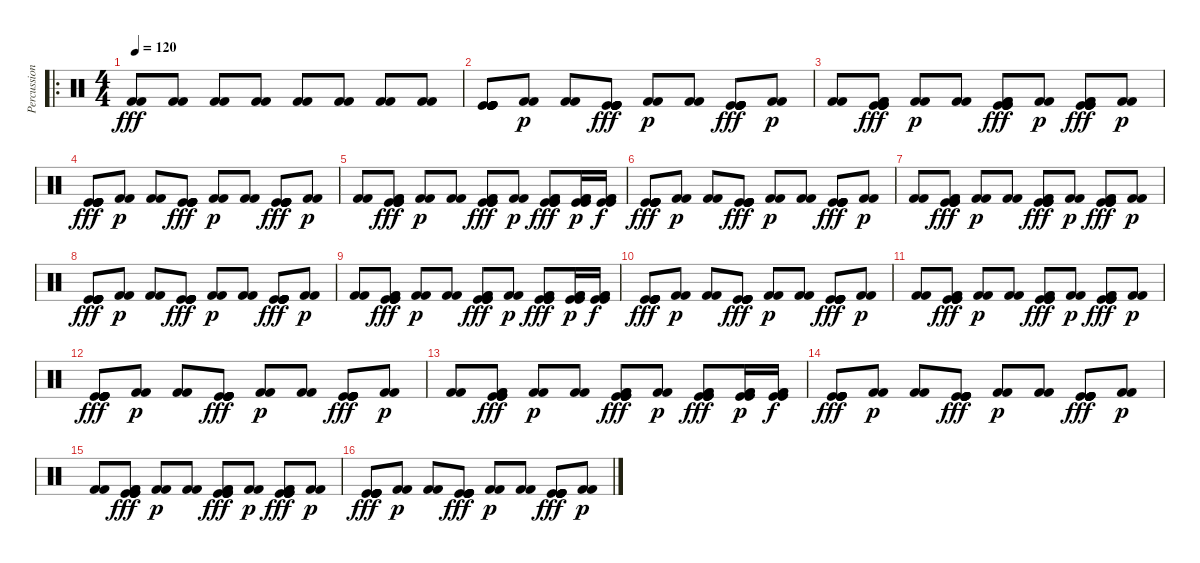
\track ("Percussions" "Percussion") {instrument percussion}
\staff {score}
\articulation defaults
\ro
\ts (4 4)
\tempo 120
\clef neutral
\ks c
("Kick (hit) 2" "Kick (hit) 2").8{dy fff volume 0} ("Kick (hit) 2" "Kick (hit) 2").8{volume 16} ("Kick (hit) 2" "Kick (hit) 2").8 ("Kick (hit) 2" "Kick (hit) 2").8 ("Kick (hit) 2" "Kick (hit) 2").8 ("Kick (hit) 2" "Kick (hit) 2").8 ("Kick (hit) 2" "Kick (hit) 2").8 ("Kick (hit) 2" "Kick (hit) 2").8 |
("Kick (hit)" "Kick (hit)" "Kick (hit)" "Kick (hit)" "Kick (hit)" "Kick (hit)").8 ("Kick (hit) 2" "Kick (hit) 2").8{dy p} ("Kick (hit) 2" "Kick (hit) 2").8 ("Kick (hit)" "Kick (hit)" "Kick (hit)" "Kick (hit)" "Kick (hit)" "Kick (hit)").8{dy fff} ("Kick (hit) 2" "Kick (hit) 2").8{dy p} ("Kick (hit) 2" "Kick (hit) 2").8 ("Kick (hit)" "Kick (hit)" "Kick (hit)" "Kick (hit)" "Kick (hit)" "Kick (hit)").8{dy fff} ("Kick (hit) 2" "Kick (hit) 2").8{dy p} |
("Kick (hit) 2" "Kick (hit) 2").8 ("Kick (hit)" "Kick (hit)" "Kick (hit) 2" "Kick (hit) 2" "Kick (hit)" "Kick (hit)").8{dy fff} ("Kick (hit) 2" "Kick (hit) 2").8{dy p} ("Kick (hit) 2" "Kick (hit) 2").8 ("Kick (hit)" "Kick (hit)" "Kick (hit) 2" "Kick (hit) 2" "Kick (hit)" "Kick (hit)").8{dy fff} ("Kick (hit) 2" "Kick (hit) 2").8{dy p} ("Kick (hit)" "Kick (hit)" "Kick (hit) 2" "Kick (hit) 2" "Kick (hit)" "Kick (hit)").8{dy fff} ("Kick (hit) 2" "Kick (hit) 2").8{dy p} |
("Kick (hit)" "Kick (hit)" "Kick (hit)" "Kick (hit)" "Kick (hit)" "Kick (hit)").8{dy fff} ("Kick (hit) 2" "Kick (hit) 2").8{dy p} ("Kick (hit) 2" "Kick (hit) 2").8 ("Kick (hit)" "Kick (hit)" "Kick (hit)" "Kick (hit)" "Kick (hit)" "Kick (hit)").8{dy fff} ("Kick (hit) 2" "Kick (hit) 2").8{dy p} ("Kick (hit) 2" "Kick (hit) 2").8 ("Kick (hit)" "Kick (hit)" "Kick (hit)" "Kick (hit)" "Kick (hit)" "Kick (hit)").8{dy fff} ("Kick (hit) 2" "Kick (hit) 2").8{dy p} |
("Kick (hit) 2" "Kick (hit) 2").8 ("Kick (hit)" "Kick (hit)" "Kick (hit) 2" "Kick (hit) 2" "Kick (hit)" "Kick (hit)").8{dy fff} ("Kick (hit) 2" "Kick (hit) 2").8{dy p} ("Kick (hit) 2" "Kick (hit) 2").8 ("Kick (hit)" "Kick (hit)" "Kick (hit) 2" "Kick (hit) 2" "Kick (hit)" "Kick (hit)").8{dy fff} ("Kick (hit) 2" "Kick (hit) 2").8{dy p} ("Kick (hit)" "Kick (hit)" "Kick (hit) 2" "Kick (hit) 2" "Kick (hit)" "Kick (hit)").8{dy fff} ("Kick (hit)" "Kick (hit) 2" "Kick (hit) 2" "Kick (hit)").16{dy p} ("Kick (hit)" "Kick (hit) 2" "Kick (hit) 2" "Kick (hit)").16{dy f} |
("Kick (hit)" "Kick (hit)" "Kick (hit)" "Kick (hit)" "Kick (hit)" "Kick (hit)").8{dy fff} ("Kick (hit) 2" "Kick (hit) 2").8{dy p} ("Kick (hit) 2" "Kick (hit) 2").8 ("Kick (hit)" "Kick (hit)" "Kick (hit)" "Kick (hit)" "Kick (hit)" "Kick (hit)").8{dy fff} ("Kick (hit) 2" "Kick (hit) 2").8{dy p} ("Kick (hit) 2" "Kick (hit) 2").8 ("Kick (hit)" "Kick (hit)" "Kick (hit)" "Kick (hit)" "Kick (hit)" "Kick (hit)").8{dy fff} ("Kick (hit) 2" "Kick (hit) 2").8{dy p} |
("Kick (hit) 2" "Kick (hit) 2").8 ("Kick (hit)" "Kick (hit)" "Kick (hit) 2" "Kick (hit) 2" "Kick (hit)" "Kick (hit)").8{dy fff} ("Kick (hit) 2" "Kick (hit) 2").8{dy p} ("Kick (hit) 2" "Kick (hit) 2").8 ("Kick (hit)" "Kick (hit)" "Kick (hit) 2" "Kick (hit) 2" "Kick (hit)" "Kick (hit)").8{dy fff} ("Kick (hit) 2" "Kick (hit) 2").8{dy p} ("Kick (hit)" "Kick (hit)" "Kick (hit) 2" "Kick (hit) 2" "Kick (hit)" "Kick (hit)").8{dy fff} ("Kick (hit) 2" "Kick (hit) 2").8{dy p} |
("Kick (hit)" "Kick (hit)" "Kick (hit)" "Kick (hit)" "Kick (hit)" "Kick (hit)").8{dy fff} ("Kick (hit) 2" "Kick (hit) 2").8{dy p} ("Kick (hit) 2" "Kick (hit) 2").8 ("Kick (hit)" "Kick (hit)" "Kick (hit)" "Kick (hit)" "Kick (hit)" "Kick (hit)").8{dy fff} ("Kick (hit) 2" "Kick (hit) 2").8{dy p} ("Kick (hit) 2" "Kick (hit) 2").8 ("Kick (hit)" "Kick (hit)" "Kick (hit)" "Kick (hit)" "Kick (hit)" "Kick (hit)").8{dy fff} ("Kick (hit) 2" "Kick (hit) 2").8{dy p} |
("Kick (hit) 2" "Kick (hit) 2").8 ("Kick (hit)" "Kick (hit)" "Kick (hit) 2" "Kick (hit) 2" "Kick (hit)" "Kick (hit)").8{dy fff} ("Kick (hit) 2" "Kick (hit) 2").8{dy p} ("Kick (hit) 2" "Kick (hit) 2").8 ("Kick (hit)" "Kick (hit)" "Kick (hit) 2" "Kick (hit) 2" "Kick (hit)" "Kick (hit)").8{dy fff} ("Kick (hit) 2" "Kick (hit) 2").8{dy p} ("Kick (hit)" "Kick (hit)" "Kick (hit) 2" "Kick (hit) 2" "Kick (hit)" "Kick (hit)").8{dy fff} ("Kick (hit)" "Kick (hit) 2" "Kick (hit) 2" "Kick (hit)").16{dy p} ("Kick (hit)" "Kick (hit) 2" "Kick (hit) 2" "Kick (hit)").16{dy f} |
("Kick (hit)" "Kick (hit)" "Kick (hit)" "Kick (hit)" "Kick (hit)" "Kick (hit)").8{dy fff} ("Kick (hit) 2" "Kick (hit) 2").8{dy p} ("Kick (hit) 2" "Kick (hit) 2").8 ("Kick (hit)" "Kick (hit)" "Kick (hit)" "Kick (hit)" "Kick (hit)" "Kick (hit)").8{dy fff} ("Kick (hit) 2" "Kick (hit) 2").8{dy p} ("Kick (hit) 2" "Kick (hit) 2").8 ("Kick (hit)" "Kick (hit)" "Kick (hit)" "Kick (hit)" "Kick (hit)" "Kick (hit)").8{dy fff} ("Kick (hit) 2" "Kick (hit) 2").8{dy p} |
("Kick (hit) 2" "Kick (hit) 2").8 ("Kick (hit)" "Kick (hit)" "Kick (hit) 2" "Kick (hit) 2" "Kick (hit)" "Kick (hit)").8{dy fff} ("Kick (hit) 2" "Kick (hit) 2").8{dy p} ("Kick (hit) 2" "Kick (hit) 2").8 ("Kick (hit)" "Kick (hit)" "Kick (hit) 2" "Kick (hit) 2" "Kick (hit)" "Kick (hit)").8{dy fff} ("Kick (hit) 2" "Kick (hit) 2").8{dy p} ("Kick (hit)" "Kick (hit)" "Kick (hit) 2" "Kick (hit) 2" "Kick (hit)" "Kick (hit)").8{dy fff} ("Kick (hit) 2" "Kick (hit) 2").8{dy p} |
("Kick (hit)" "Kick (hit)" "Kick (hit)" "Kick (hit)" "Kick (hit)" "Kick (hit)").8{dy fff} ("Kick (hit) 2" "Kick (hit) 2").8{dy p} ("Kick (hit) 2" "Kick (hit) 2").8 ("Kick (hit)" "Kick (hit)" "Kick (hit)" "Kick (hit)" "Kick (hit)" "Kick (hit)").8{dy fff} ("Kick (hit) 2" "Kick (hit) 2").8{dy p} ("Kick (hit) 2" "Kick (hit) 2").8 ("Kick (hit)" "Kick (hit)" "Kick (hit)" "Kick (hit)" "Kick (hit)" "Kick (hit)").8{dy fff} ("Kick (hit) 2" "Kick (hit) 2").8{dy p} |
("Kick (hit) 2" "Kick (hit) 2").8 ("Kick (hit)" "Kick (hit)" "Kick (hit) 2" "Kick (hit) 2" "Kick (hit)" "Kick (hit)").8{dy fff} ("Kick (hit) 2" "Kick (hit) 2").8{dy p} ("Kick (hit) 2" "Kick (hit) 2").8 ("Kick (hit)" "Kick (hit)" "Kick (hit) 2" "Kick (hit) 2" "Kick (hit)" "Kick (hit)").8{dy fff} ("Kick (hit) 2" "Kick (hit) 2").8{dy p} ("Kick (hit)" "Kick (hit)" "Kick (hit) 2" "Kick (hit) 2" "Kick (hit)" "Kick (hit)").8{dy fff} ("Kick (hit)" "Kick (hit) 2" "Kick (hit) 2" "Kick (hit)").16{dy p} ("Kick (hit)" "Kick (hit) 2" "Kick (hit) 2" "Kick (hit)").16{dy f} |
("Kick (hit)" "Kick (hit)" "Kick (hit)" "Kick (hit)" "Kick (hit)" "Kick (hit)").8{dy fff} ("Kick (hit) 2" "Kick (hit) 2").8{dy p} ("Kick (hit) 2" "Kick (hit) 2").8 ("Kick (hit)" "Kick (hit)" "Kick (hit)" "Kick (hit)" "Kick (hit)" "Kick (hit)").8{dy fff} ("Kick (hit) 2" "Kick (hit) 2").8{dy p} ("Kick (hit) 2" "Kick (hit) 2").8 ("Kick (hit)" "Kick (hit)" "Kick (hit)" "Kick (hit)" "Kick (hit)" "Kick (hit)").8{dy fff} ("Kick (hit) 2" "Kick (hit) 2").8{dy p} |
("Kick (hit) 2" "Kick (hit) 2").8 ("Kick (hit)" "Kick (hit)" "Kick (hit) 2" "Kick (hit) 2" "Kick (hit)" "Kick (hit)").8{dy fff} ("Kick (hit) 2" "Kick (hit) 2").8{dy p} ("Kick (hit) 2" "Kick (hit) 2").8 ("Kick (hit)" "Kick (hit)" "Kick (hit) 2" "Kick (hit) 2" "Kick (hit)" "Kick (hit)").8{dy fff} ("Kick (hit) 2" "Kick (hit) 2").8{dy p} ("Kick (hit)" "Kick (hit)" "Kick (hit) 2" "Kick (hit) 2" "Kick (hit)" "Kick (hit)").8{dy fff} ("Kick (hit) 2" "Kick (hit) 2").8{dy p} |
("Kick (hit)" "Kick (hit)" "Kick (hit)" "Kick (hit)" "Kick (hit)" "Kick (hit)").8{dy fff} ("Kick (hit) 2" "Kick (hit) 2").8{dy p} ("Kick (hit) 2" "Kick (hit) 2").8 ("Kick (hit)" "Kick (hit)" "Kick (hit)" "Kick (hit)" "Kick (hit)" "Kick (hit)").8{dy fff} ("Kick (hit) 2" "Kick (hit) 2").8{dy p} ("Kick (hit) 2" "Kick (hit) 2").8 ("Kick (hit)" "Kick (hit)" "Kick (hit)" "Kick (hit)" "Kick (hit)" "Kick (hit)").8{dy fff} ("Kick (hit) 2" "Kick (hit) 2").8{dy p}
